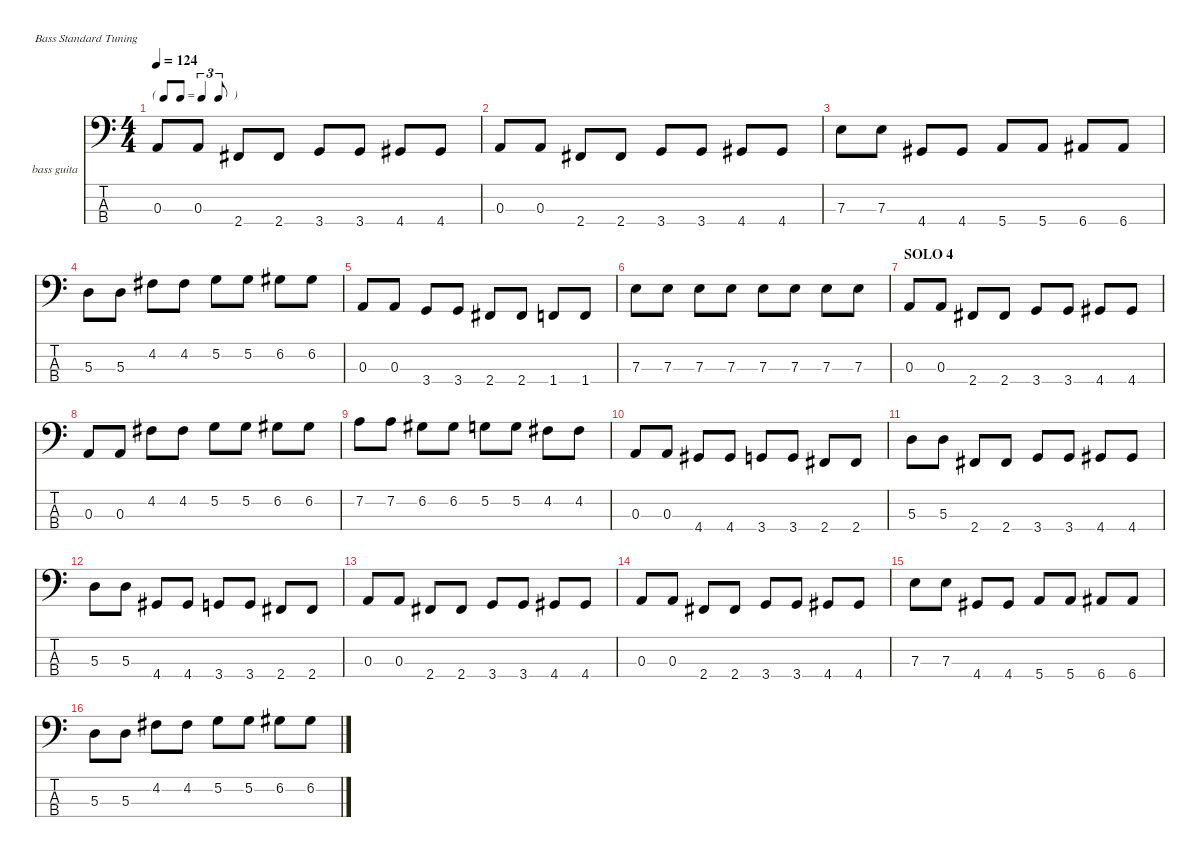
\defaultSystemsLayout 4
\hideDynamics
\bracketExtendMode nobrackets
\firstSystemTrackNameOrientation horizontal
\otherSystemsTrackNameOrientation horizontal
\track ("bass guitar" "bass guita") {instrument electricbassfinger}
\staff {score tabs}
\tuning (G2 D2 A1 E1)
\ts (4 4)
\tf triplet8th
\tempo 124
\clef f4
\scale
1.093
\ks aminor
0.3.8{dy mf} 0.3.8 2.4.8 2.4.8 3.4.8 3.4.8 4.4.8 4.4.8 |
\scale
0.969 0.3.8 0.3.8 2.4.8 2.4.8 3.4.8 3.4.8 4.4.8 4.4.8 |
\scale
0.969 7.3.8 7.3.8 4.4.8 4.4.8 5.4.8 5.4.8 6.4.8 6.4.8 |
\scale
0.969 5.3.8 5.3.8 4.2.8 4.2.8 5.2.8 5.2.8 6.2.8 6.2.8 |
\scale
1.08858 0.3.8 0.3.8 3.4.8 3.4.8 2.4.8 2.4.8 1.4.8 1.4.8 |
\scale
0.982263 7.3.8 7.3.8 7.3.8 7.3.8 7.3.8 7.3.8 7.3.8 7.3.8 |
\section ("" "SOLO 4")
\scale
0.964579 0.3.8 0.3.8 2.4.8 2.4.8 3.4.8 3.4.8 4.4.8 4.4.8 |
\scale
0.964579 0.3.8 0.3.8 4.2.8 4.2.8 5.2.8 5.2.8 6.2.8 6.2.8 |
\scale
1.093 7.2.8 7.2.8 6.2.8 6.2.8 5.2.8 5.2.8 4.2.8 4.2.8 |
\scale
0.969 0.3.8 0.3.8 4.4.8 4.4.8 3.4.8 3.4.8 2.4.8 2.4.8 |
\scale
0.969 5.3.8 5.3.8 2.4.8 2.4.8 3.4.8 3.4.8 4.4.8 4.4.8 |
\scale
0.969 5.3.8 5.3.8 4.4.8 4.4.8 3.4.8 3.4.8 2.4.8 2.4.8 |
\scale
1.093 0.3.8 0.3.8 2.4.8 2.4.8 3.4.8 3.4.8 4.4.8 4.4.8 |
\scale
0.969 0.3.8 0.3.8 2.4.8 2.4.8 3.4.8 3.4.8 4.4.8 4.4.8 |
\scale
0.969 7.3.8 7.3.8 4.4.8 4.4.8 5.4.8 5.4.8 6.4.8 6.4.8 |
\scale
0.969 5.3.8 5.3.8 4.2.8 4.2.8 5.2.8 5.2.8 6.2.8 6.2.8
